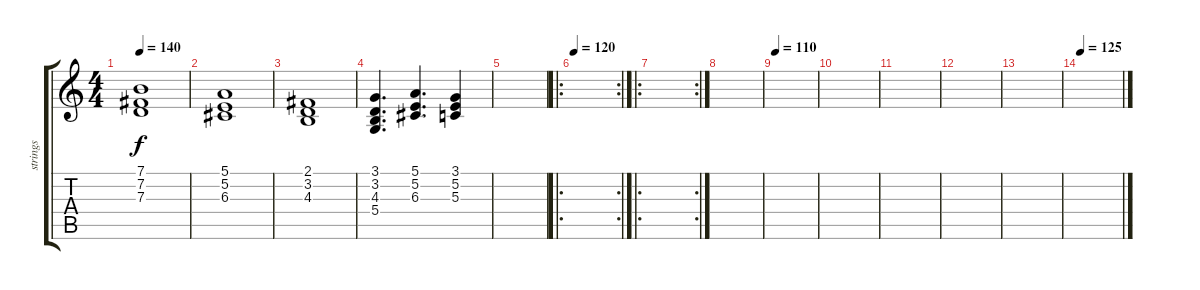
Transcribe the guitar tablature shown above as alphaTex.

\track ("strings" "strings") {instrument stringensemble1}
\staff {score tabs}
\tuning (E4 B3 G3 D3 A2 E2) {hide}
\ts (4 4)
\tempo 140
\clef g2
\ks c
(7.1 7.2 7.3).1{dy f} |
(5.1 5.2 6.3).1 |
(2.1 3.2 4.3).1 |
(3.1 3.2 4.3 5.4).4{d} (5.1 5.2 6.3).4{d} (3.1 5.2 5.3).4 |
|
\ro
\rc 2
\tempo 120
|
\ro
\rc 2
|
|
\tempo 110
|
|
|
|
|
\tempo 125
